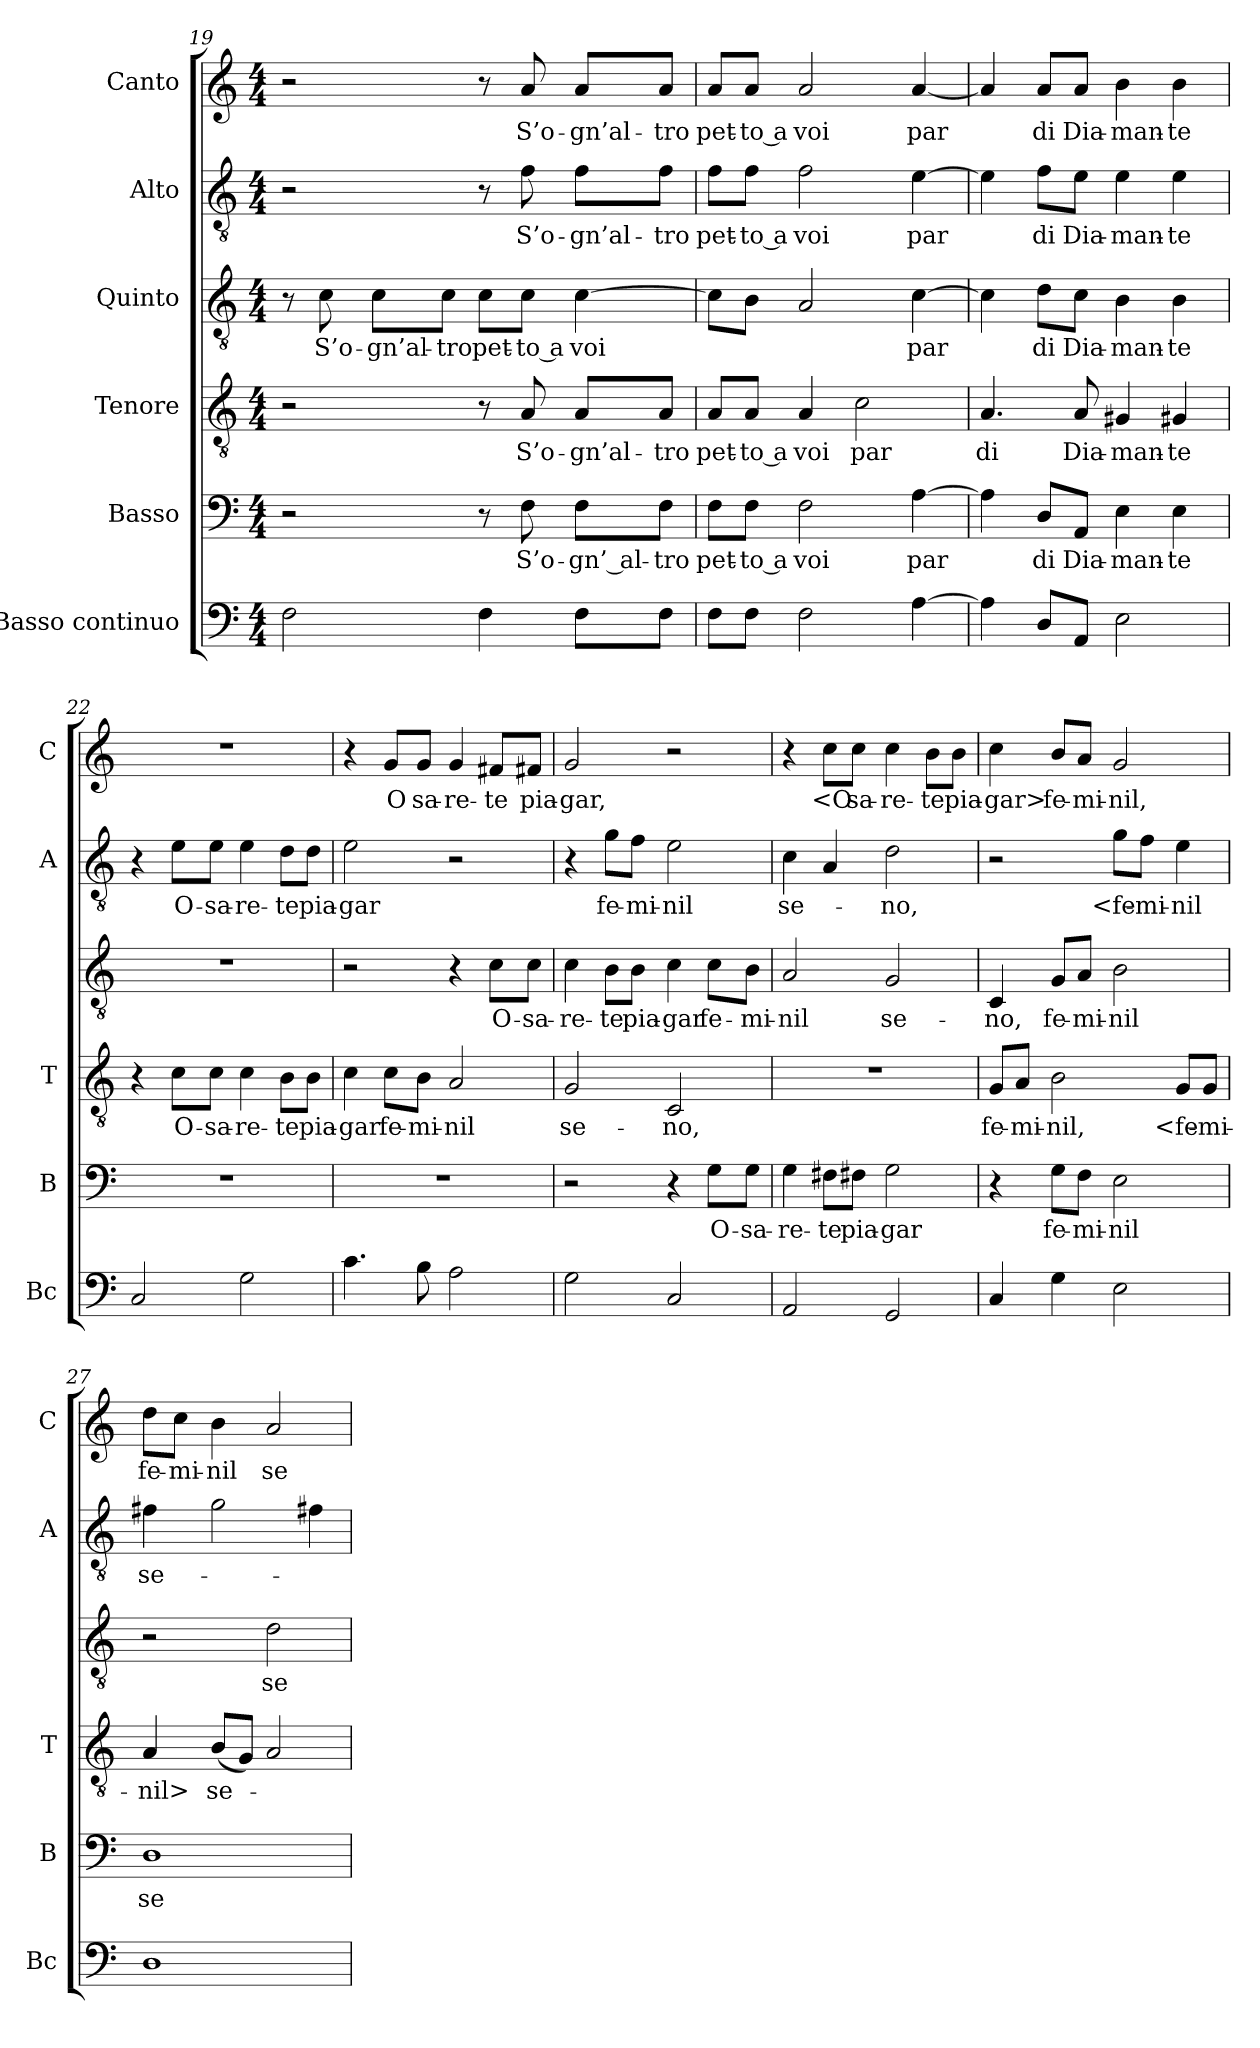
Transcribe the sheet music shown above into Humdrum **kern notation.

**kern	**kern	**text	**kern	**text	**kern	**text	**kern	**text	**kern	**text
*part6	*part5	*part5	*part4	*part4	*part3	*part3	*part2	*part2	*part1	*part1
*staff6	*staff5	*staff5	*staff4	*staff4	*staff3	*staff3	*staff2	*staff2	*staff1	*staff1
*I"Basso continuo	*I"Basso	*	*I"Tenore	*	*I"Quinto	*	*I"Alto	*	*I"Canto	*
*I'Bc	*I'B	*	*I'T	*	*	*	*I'A	*	*I'C	*
*clefF4	*clefF4	*	*clefGv2	*	*clefGv2	*	*clefGv2	*	*clefG2	*
*k[]	*k[]	*	*k[]	*	*k[]	*	*k[]	*	*k[]	*
*C:	*C:	*	*C:	*	*C:	*	*C:	*	*C:	*
*M4/4	*M4/4	*	*M4/4	*	*M4/4	*	*M4/4	*	*M4/4	*
=19	=19	=19	=19	=19	=19	=19	=19	=19	=19	=19
2F	2r	.	2r	.	8r	.	2r	.	2r	.
.	.	.	.	.	8c	S’o-	.	.	.	.
.	.	.	.	.	8c\L	-gn’al-	.	.	.	.
.	.	.	.	.	8c\J	-tro	.	.	.	.
4F	8r	.	8r	.	8c\L	pet-	8r	.	8r	.
.	8F	S’o-	8A	S’o-	8c\J	-to a	8f	S’o-	8a	S’o-
8F\L	8F\L	-gn’ al-	8A/L	-gn’al-	[4c	voi	8f\L	-gn’al-	8a/L	-gn’al-
8F\J	8F\J	-tro	8A/J	-tro	.	.	8f\J	-tro	8a/J	-tro
=20	=20	=20	=20	=20	=20	=20	=20	=20	=20	=20
8F\L	8F\L	pet-	8A/L	pet-	8c\L]	.	8f\L	pet-	8a/L	pet-
8F\J	8F\J	-to a	8A/J	-to a	8B\J	.	8f\J	-to a	8a/J	-to a
2F	2F	voi	4A	voi	2A	.	2f	voi	2a	voi
.	.	.	2c	par	.	.	.	.	.	.
[4A	[4A	par	.	.	[4c	par	[4e	par	[4a	par
=21	=21	=21	=21	=21	=21	=21	=21	=21	=21	=21
4A]	4A]	.	4.A	di	4c]	.	4e]	.	4a]	.
8D/L	8D/L	di	.	.	8d\L	di	8f\L	di	8a/L	di
8AA/J	8AA/J	Dia-	8A	Dia-	8c\J	Dia-	8e\J	Dia-	8a/J	Dia-
2E	4E	-man-	4G#X	-man-	4B	-man-	4e	-man-	4b	-man-
.	4E	-te	4G#X	-te	4B	-te	4e	-te	4b	-te
=22	=22	=22	=22	=22	=22	=22	=22	=22	=22	=22
2C	1r	.	4r	.	1r	.	4r	.	1r	.
.	.	.	8c\L	O-	.	.	8e\L	O-	.	.
.	.	.	8c\J	-sa-	.	.	8e\J	-sa-	.	.
2G	.	.	4c	-re-	.	.	4e	-re-	.	.
.	.	.	8B\L	-te	.	.	8d\L	-te	.	.
.	.	.	8B\J	pia-	.	.	8d\J	pia-	.	.
=23	=23	=23	=23	=23	=23	=23	=23	=23	=23	=23
4.c	1r	.	4c	-gar	2r	.	2e	-gar	4r	.
.	.	.	8c\L	fe-	.	.	.	.	8g/L	O
8B	.	.	8B\J	-mi-	.	.	.	.	8g/J	sa-
2A	.	.	2A	-nil	4r	.	2r	.	4g	-re-
.	.	.	.	.	8c\L	O-	.	.	8f#X/L	-te
.	.	.	.	.	8c\J	-sa-	.	.	8f#X/J	pia-
=24	=24	=24	=24	=24	=24	=24	=24	=24	=24	=24
2G	2r	.	2G	se-	4c	-re-	4r	.	2g	-gar,
.	.	.	.	.	8B\L	-te	8g\L	fe-	.	.
.	.	.	.	.	8B\J	pia-	8f\J	-mi-	.	.
2C	4r	.	2C	-no,	4c	-gar	2e	-nil	2r	.
.	8G\L	O-	.	.	8c\L	fe-	.	.	.	.
.	8G\J	-sa-	.	.	8B\J	-mi-	.	.	.	.
=25	=25	=25	=25	=25	=25	=25	=25	=25	=25	=25
2AA	4G	-re-	1r	.	2A	-nil	4c	se-	4r	.
.	8F#X\L	-te	.	.	.	.	4A	.	8cc\L	<O
.	8F#X\J	pia-	.	.	.	.	.	.	8cc\J	sa-
2GG	2G	-gar	.	.	2G	se-	2d	-no,	4cc	-re-
.	.	.	.	.	.	.	.	.	8b\L	-te
.	.	.	.	.	.	.	.	.	8b\J	pia-
=26	=26	=26	=26	=26	=26	=26	=26	=26	=26	=26
4C	4r	.	8G/L	fe-	4C	-no,	2r	.	4cc	-gar>
.	.	.	8A/J	-mi-	.	.	.	.	.	.
4G	8G\L	fe-	2B	-nil,	8G/L	fe-	.	.	8b/L	fe-
.	8F\J	-mi-	.	.	8A/J	-mi-	.	.	8a/J	-mi-
2E	2E	-nil	.	.	2B	-nil	8g\L	<fe-	2g	-nil,
.	.	.	.	.	.	.	8f\J	-mi-	.	.
.	.	.	8G/L	<fe-	.	.	4e	-nil	.	.
.	.	.	8G/J	-mi-	.	.	.	.	.	.
=27	=27	=27	=27	=27	=27	=27	=27	=27	=27	=27
1D	1D	se-	4A	-nil>	2r	.	4f#X	se-	8dd\L	fe-
.	.	.	.	.	.	.	.	.	8cc\J	-mi-
.	.	.	(>8B/L	se-	.	.	2g	.	4b	-nil
.	.	.	8G/J)	.	.	.	.	.	.	.
.	.	.	2A	.	2d	se-	.	.	2a	se-
.	.	.	.	.	.	.	4f#X	.	.	.
=	=	=	=	=	=	=	=	=	=	=
*-	*-	*-	*-	*-	*-	*-	*-	*-	*-	*-
